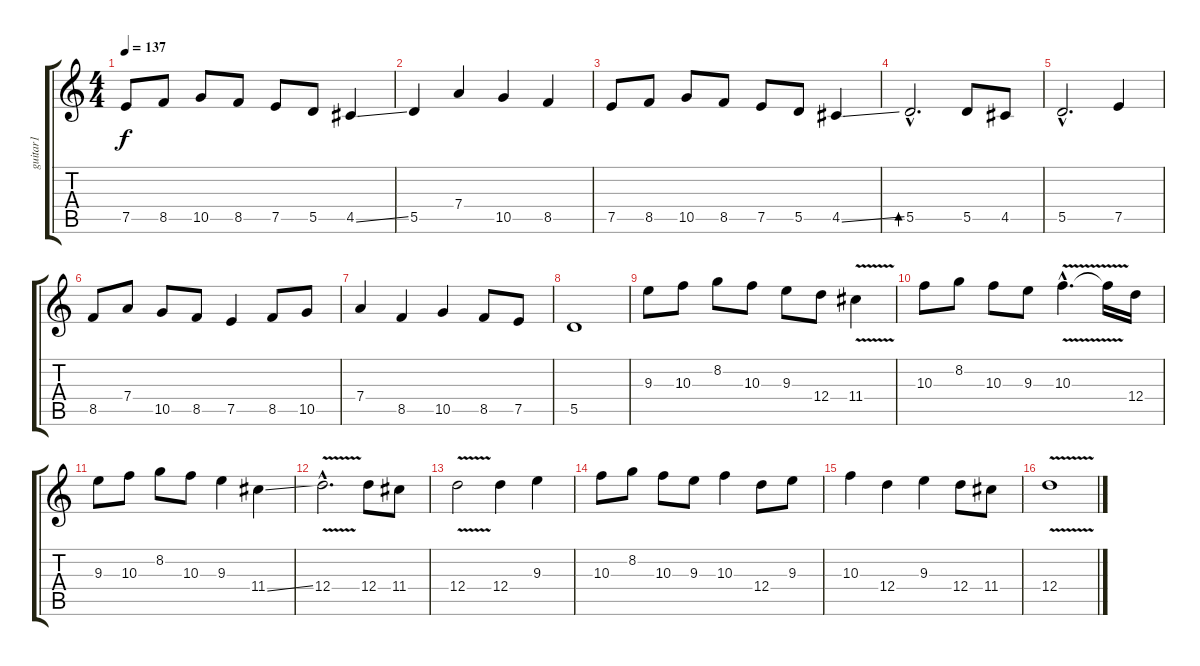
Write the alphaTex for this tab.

\track ("guitar1" "guitar1") {instrument distortionguitar}
\staff {score tabs}
\tuning (E4 B3 G3 D3 A2 D2) {hide}
\ts (4 4)
\tempo 137
\clef g2
\ks c
7.5.8{dy f volume 15 instrument distortionguitar} 8.5.8 10.5.8 8.5.8 7.5.8 5.5.8 4.5{ss}.4 |
5.5.4 7.4.4 10.5.4 8.5.4 |
7.5.8 8.5.8 10.5.8 8.5.8 7.5.8 5.5.8 4.5{ss}.4 |
5.5{hac}.2{d bd 120} 5.5.8 4.5.8 |
5.5{hac}.2{d} 7.5.4 |
8.5.8 7.4.8 10.5.8 8.5.8 7.5.4 8.5.8 10.5.8 |
7.4.4 8.5.4 10.5.4 8.5.8 7.5.8 |
5.5.1 |
9.3.8 10.3.8 8.2.8 10.3.8 9.3.8 12.4.8 11.4{v}.4 |
10.3.8 8.2.8 10.3.8 9.3.8 10.3{v hac}.4{d} 10.3{t}.16 12.4.16 |
9.3.8 10.3.8 8.2.8 10.3.8 9.3.4 11.4{ss}.4 |
12.4{v hac}.2{d} 12.4.8 11.4.8 |
12.4{v}.2 12.4.4 9.3.4 |
10.3.8 8.2.8 10.3.8 9.3.8 10.3.4 12.4.8 9.3.8 |
10.3.4 12.4.4 9.3.4 12.4.8 11.4.8 |
12.4{v}.1
